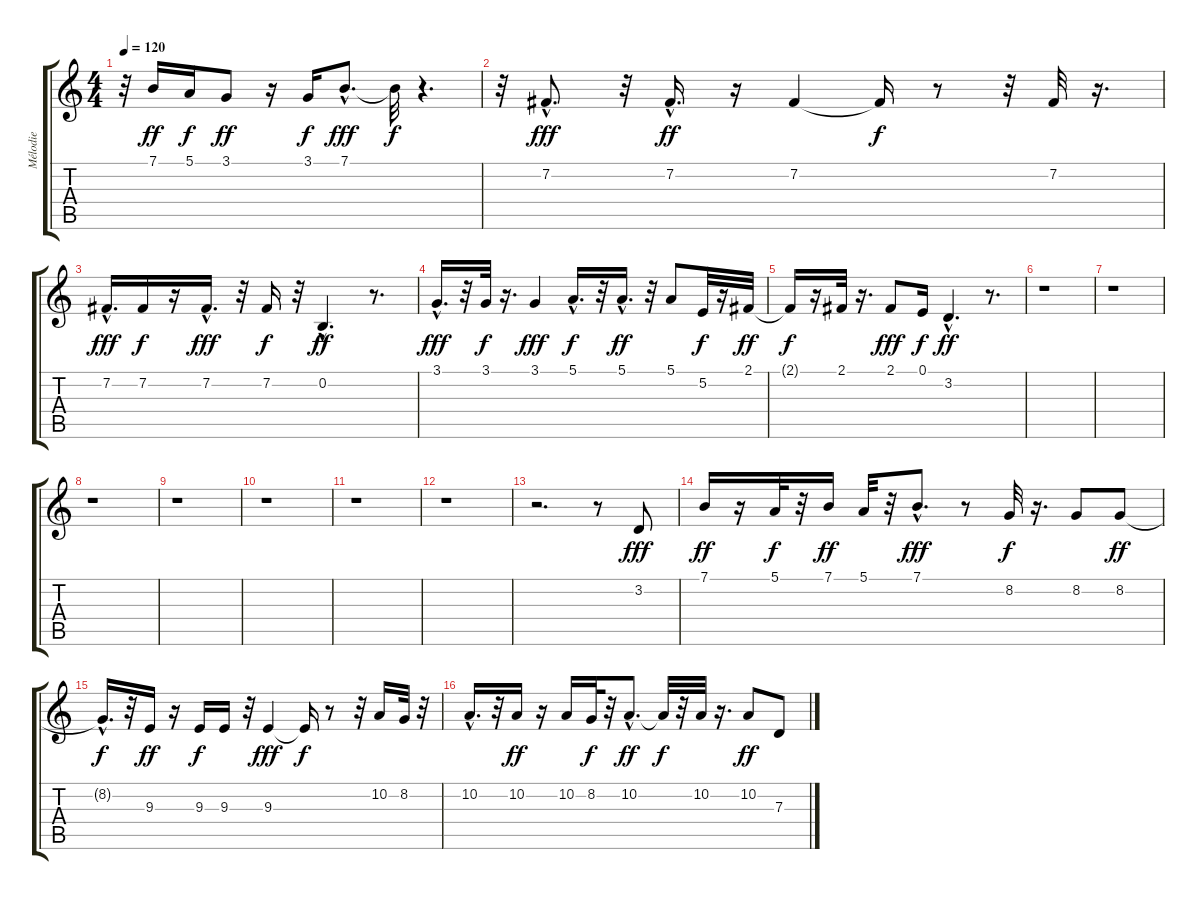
\track ("Mélodie" "Mélodie") {instrument harmonica}
\staff {score tabs}
\tuning (E4 B3 G3 D3 A2 E2) {hide}
\ts (4 4)
\tempo 120
\clef g2
\ks c
r.32{dy f} 7.1.16{dy ff} 5.1.16{dy f} 3.1.8{dy ff} r.16 3.1.16{dy f} 7.1{hac}.8{d dy fff} 7.1{t}.32{dy f} r.4{d} |
r.32 7.2{hac}.8{d dy fff} r.32 7.2{hac}.16{d dy ff} r.16 7.2.4 7.2{t}.16{dy f} r.8 r.32 7.2.32 r.16{d} |
7.2{hac}.16{d dy fff} 7.2.16{dy f} r.16 7.2{hac}.16{d dy fff} r.32 7.2.16{dy f} r.32 0.2{hac}.4{d dy ff} r.8{d} |
3.1{hac}.16{d dy fff} r.32 3.1.32{dy f} r.16{d} 3.1.4{dy fff} 5.1{hac}.16{d dy f} r.32 5.1{hac}.16{d dy ff} r.32 5.1.8 5.2.32{dy f} r.16 2.1.32{dy ff} |
2.1{t}.16{dy f} r.16 2.1.32 r.16{d} 2.1.8{dy fff} 0.1.16{dy f} 3.2{hac}.4{d dy ff} r.8{d} |
r.1 |
r.1 |
r.1 |
r.1 |
r.1 |
r.1 |
r.1 |
r.2{d} r.8 3.2.8{dy fff} |
7.1.16{dy ff} r.16 5.1.32{dy f} r.32 7.1.16{dy ff} 5.1.32 r.32 7.1{hac}.8{d dy fff} r.8 8.2.32{dy f} r.16{d} 8.2.8 8.2.8{dy ff} |
8.2{hac t}.16{d dy f} r.32 9.3.16{dy ff} r.16 9.3.16{dy f} 9.3.16 r.32 9.3.4{dy fff} 9.3{t}.16{dy f} r.8 r.32 10.2.16 8.2.32 r.32 |
10.2{hac}.16{d} r.32 10.2.16{dy ff} r.16 10.2.16 8.2.32{dy f} r.32 10.2{hac}.8{d dy ff} 10.2{t}.32{dy f} r.32 10.2.32 r.16{d} 10.2.8{dy ff} 7.3.8
